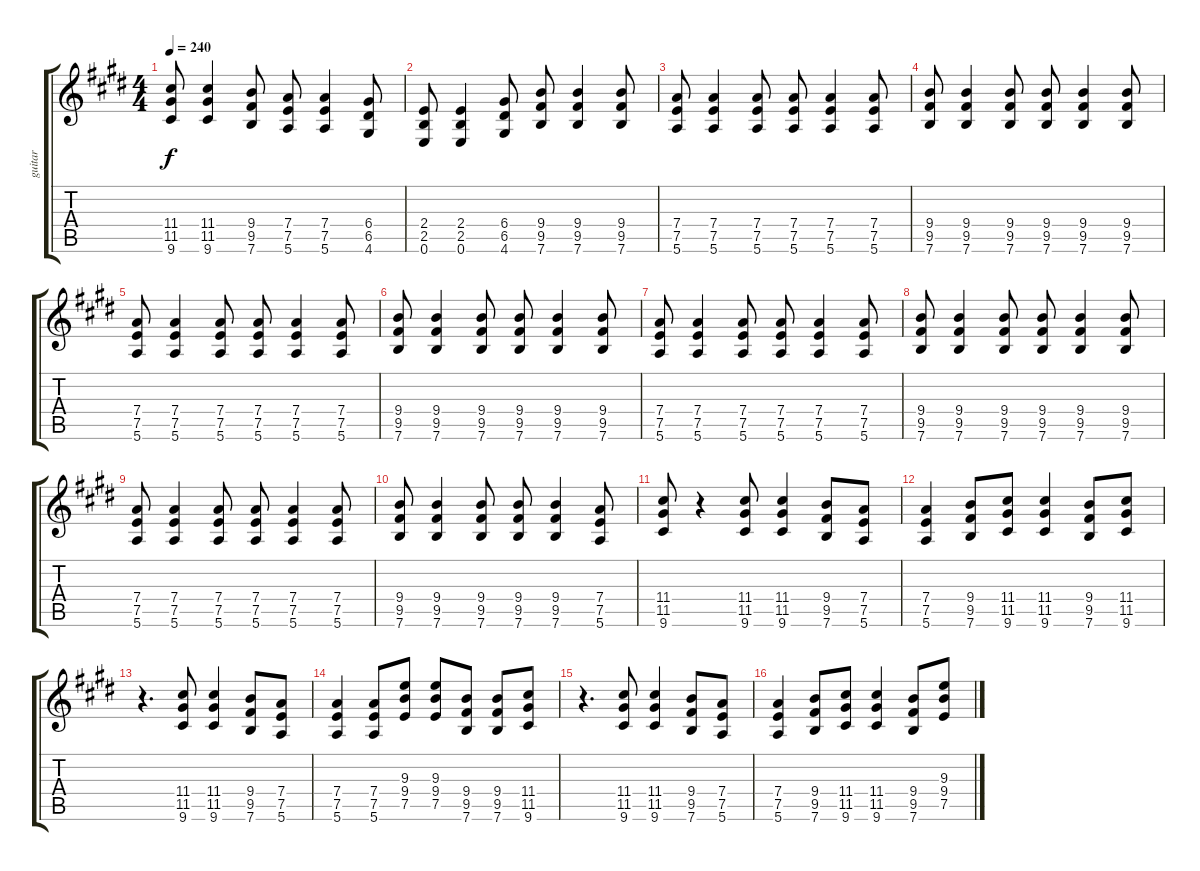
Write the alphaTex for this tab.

\track ("guitar" "guitar") {instrument overdrivenguitar}
\staff {score tabs}
\tuning (E4 B3 G3 D3 A2 E2) {hide}
\ts (4 4)
\tempo 240
\clef g2
\ks e
(11.4 11.5 9.6).8{dy f} (11.4 11.5 9.6).4 (9.4 9.5 7.6).8 (7.4 7.5 5.6).8 (7.4 7.5 5.6).4 (6.4 6.5 4.6).8 |
(2.4 2.5 0.6).8 (2.4 2.5 0.6).4 (6.4 6.5 4.6).8 (9.4 9.5 7.6).8 (9.4 9.5 7.6).4 (9.4 9.5 7.6).8 |
(7.4 7.5 5.6).8 (7.4 7.5 5.6).4 (7.4 7.5 5.6).8 (7.4 7.5 5.6).8 (7.4 7.5 5.6).4 (7.4 7.5 5.6).8 |
(9.4 9.5 7.6).8 (9.4 9.5 7.6).4 (9.4 9.5 7.6).8 (9.4 9.5 7.6).8 (9.4 9.5 7.6).4 (9.4 9.5 7.6).8 |
(7.4 7.5 5.6).8 (7.4 7.5 5.6).4 (7.4 7.5 5.6).8 (7.4 7.5 5.6).8 (7.4 7.5 5.6).4 (7.4 7.5 5.6).8 |
(9.4 9.5 7.6).8 (9.4 9.5 7.6).4 (9.4 9.5 7.6).8 (9.4 9.5 7.6).8 (9.4 9.5 7.6).4 (9.4 9.5 7.6).8 |
(7.4 7.5 5.6).8 (7.4 7.5 5.6).4 (7.4 7.5 5.6).8 (7.4 7.5 5.6).8 (7.4 7.5 5.6).4 (7.4 7.5 5.6).8 |
(9.4 9.5 7.6).8 (9.4 9.5 7.6).4 (9.4 9.5 7.6).8 (9.4 9.5 7.6).8 (9.4 9.5 7.6).4 (9.4 9.5 7.6).8 |
(7.4 7.5 5.6).8 (7.4 7.5 5.6).4 (7.4 7.5 5.6).8 (7.4 7.5 5.6).8 (7.4 7.5 5.6).4 (7.4 7.5 5.6).8 |
(9.4 9.5 7.6).8 (9.4 9.5 7.6).4 (9.4 9.5 7.6).8 (9.4 9.5 7.6).8 (9.4 9.5 7.6).4 (7.4 7.5 5.6).8 |
(11.4 11.5 9.6).8 r.4 (11.4 11.5 9.6).8 (11.4 11.5 9.6).4 (9.4 9.5 7.6).8 (7.4 7.5 5.6).8 |
(7.4 7.5 5.6).4 (9.4 9.5 7.6).8 (11.4 11.5 9.6).8 (11.4 11.5 9.6).4 (9.4 9.5 7.6).8 (11.4 11.5 9.6).8 |
r.4{d} (11.4 11.5 9.6).8 (11.4 11.5 9.6).4 (9.4 9.5 7.6).8 (7.4 7.5 5.6).8 |
(7.4 7.5 5.6).4 (7.4 7.5 5.6).8 (9.3 9.4 7.5).8 (9.3 9.4 7.5).8 (9.4 9.5 7.6).8 (9.4 9.5 7.6).8 (11.4 11.5 9.6).8 |
r.4{d} (11.4 11.5 9.6).8 (11.4 11.5 9.6).4 (9.4 9.5 7.6).8 (7.4 7.5 5.6).8 |
(7.4 7.5 5.6).4 (9.4 9.5 7.6).8 (11.4 11.5 9.6).8 (11.4 11.5 9.6).4 (9.4 9.5 7.6).8 (9.3 9.4 7.5).8
